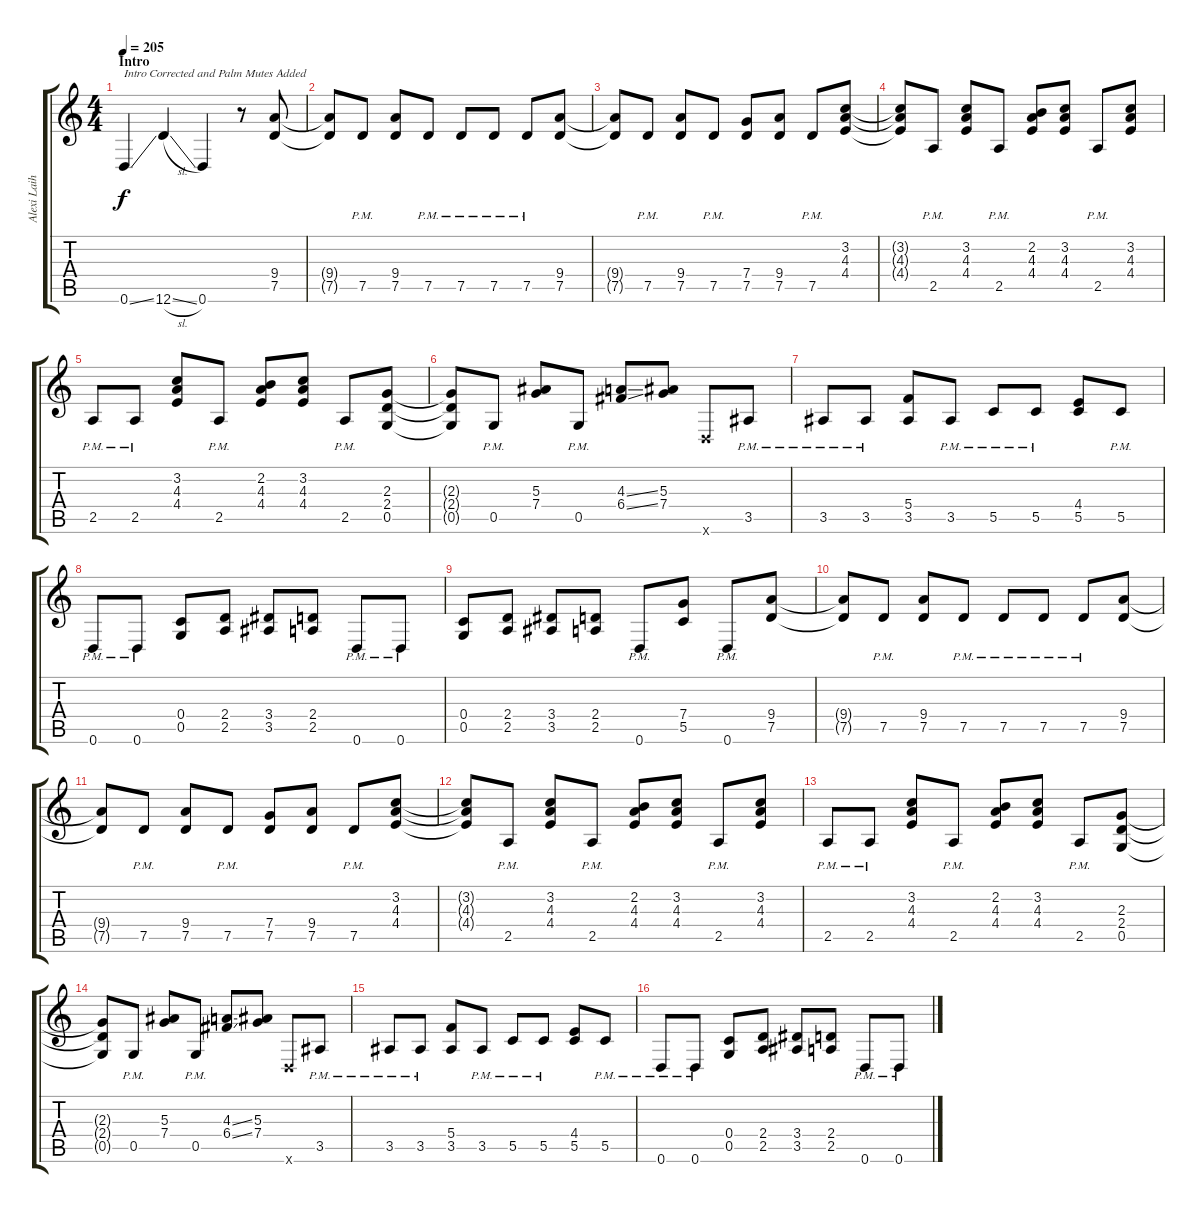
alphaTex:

\track ("Alexi Laiho" "Alexi Laih") {instrument distortionguitar}
\staff {score tabs}
\tuning (D4 A3 F3 C3 G2 D2) {hide}
\ts (4 4)
\section ("" "Intro")
\tempo 205
\clef g2
\ks c
0.6{ss}.4{txt "Intro Corrected and Palm Mutes Added" dy f instrument distortionguitar} 12.6{sl}.4 0.6.4 r.8 (9.4 7.5).8 |
(9.4{t} 7.5{t}).8 7.5{pm}.8 (9.4 7.5).8 7.5{pm}.8 7.5{pm}.8 7.5{pm}.8 7.5{pm}.8 (9.4 7.5).8 |
(9.4{t} 7.5{t}).8 7.5{pm}.8 (9.4 7.5).8 7.5{pm}.8 (7.4 7.5).8 (9.4 7.5).8 7.5{pm}.8 (3.2 4.3 4.4).8 |
(3.2{t} 4.3{t} 4.4{t}).8 2.5{pm}.8 (3.2 4.3 4.4).8 2.5{pm}.8 (2.2 4.3 4.4).8 (3.2 4.3 4.4).8 2.5{pm}.8 (3.2 4.3 4.4).8 |
2.5{pm}.8 2.5{pm}.8 (3.2 4.3 4.4).8 2.5{pm}.8 (2.2 4.3 4.4).8 (3.2 4.3 4.4).8 2.5{pm}.8 (2.3 2.4 0.5).8 |
(2.3{t} 2.4{t} 0.5{t}).8 0.5{pm}.8 (5.3 7.4).8 0.5{pm}.8 (4.3{ss} 6.4{ss}).8 (5.3 7.4).8 0.6{x}.8 3.5{pm}.8 |
3.5{pm}.8 3.5{pm}.8 (5.4 3.5).8 3.5{pm}.8 5.5{pm}.8 5.5{pm}.8 (4.4 5.5).8 5.5{pm}.8 |
0.6{pm}.8 0.6{pm}.8 (0.4 0.5).8 (2.4 2.5).8 (3.4 3.5).8 (2.4 2.5).8 0.6{pm}.8 0.6{pm}.8 |
(0.4 0.5).8 (2.4 2.5).8 (3.4 3.5).8 (2.4 2.5).8 0.6{pm}.8 (7.4 5.5).8 0.6{pm}.8 (9.4 7.5).8 |
(9.4{t} 7.5{t}).8 7.5{pm}.8 (9.4 7.5).8 7.5{pm}.8 7.5{pm}.8 7.5{pm}.8 7.5{pm}.8 (9.4 7.5).8 |
(9.4{t} 7.5{t}).8 7.5{pm}.8 (9.4 7.5).8 7.5{pm}.8 (7.4 7.5).8 (9.4 7.5).8 7.5{pm}.8 (3.2 4.3 4.4).8 |
(3.2{t} 4.3{t} 4.4{t}).8 2.5{pm}.8 (3.2 4.3 4.4).8 2.5{pm}.8 (2.2 4.3 4.4).8 (3.2 4.3 4.4).8 2.5{pm}.8 (3.2 4.3 4.4).8 |
2.5{pm}.8 2.5{pm}.8 (3.2 4.3 4.4).8 2.5{pm}.8 (2.2 4.3 4.4).8 (3.2 4.3 4.4).8 2.5{pm}.8 (2.3 2.4 0.5).8 |
(2.3{t} 2.4{t} 0.5{t}).8 0.5{pm}.8 (5.3 7.4).8 0.5{pm}.8 (4.3{ss} 6.4{ss}).8 (5.3 7.4).8 0.6{x}.8 3.5{pm}.8 |
3.5{pm}.8 3.5{pm}.8 (5.4 3.5).8 3.5{pm}.8 5.5{pm}.8 5.5{pm}.8 (4.4 5.5).8 5.5{pm}.8 |
0.6{pm}.8 0.6{pm}.8 (0.4 0.5).8 (2.4 2.5).8 (3.4 3.5).8 (2.4 2.5).8 0.6{pm}.8 0.6{pm}.8
